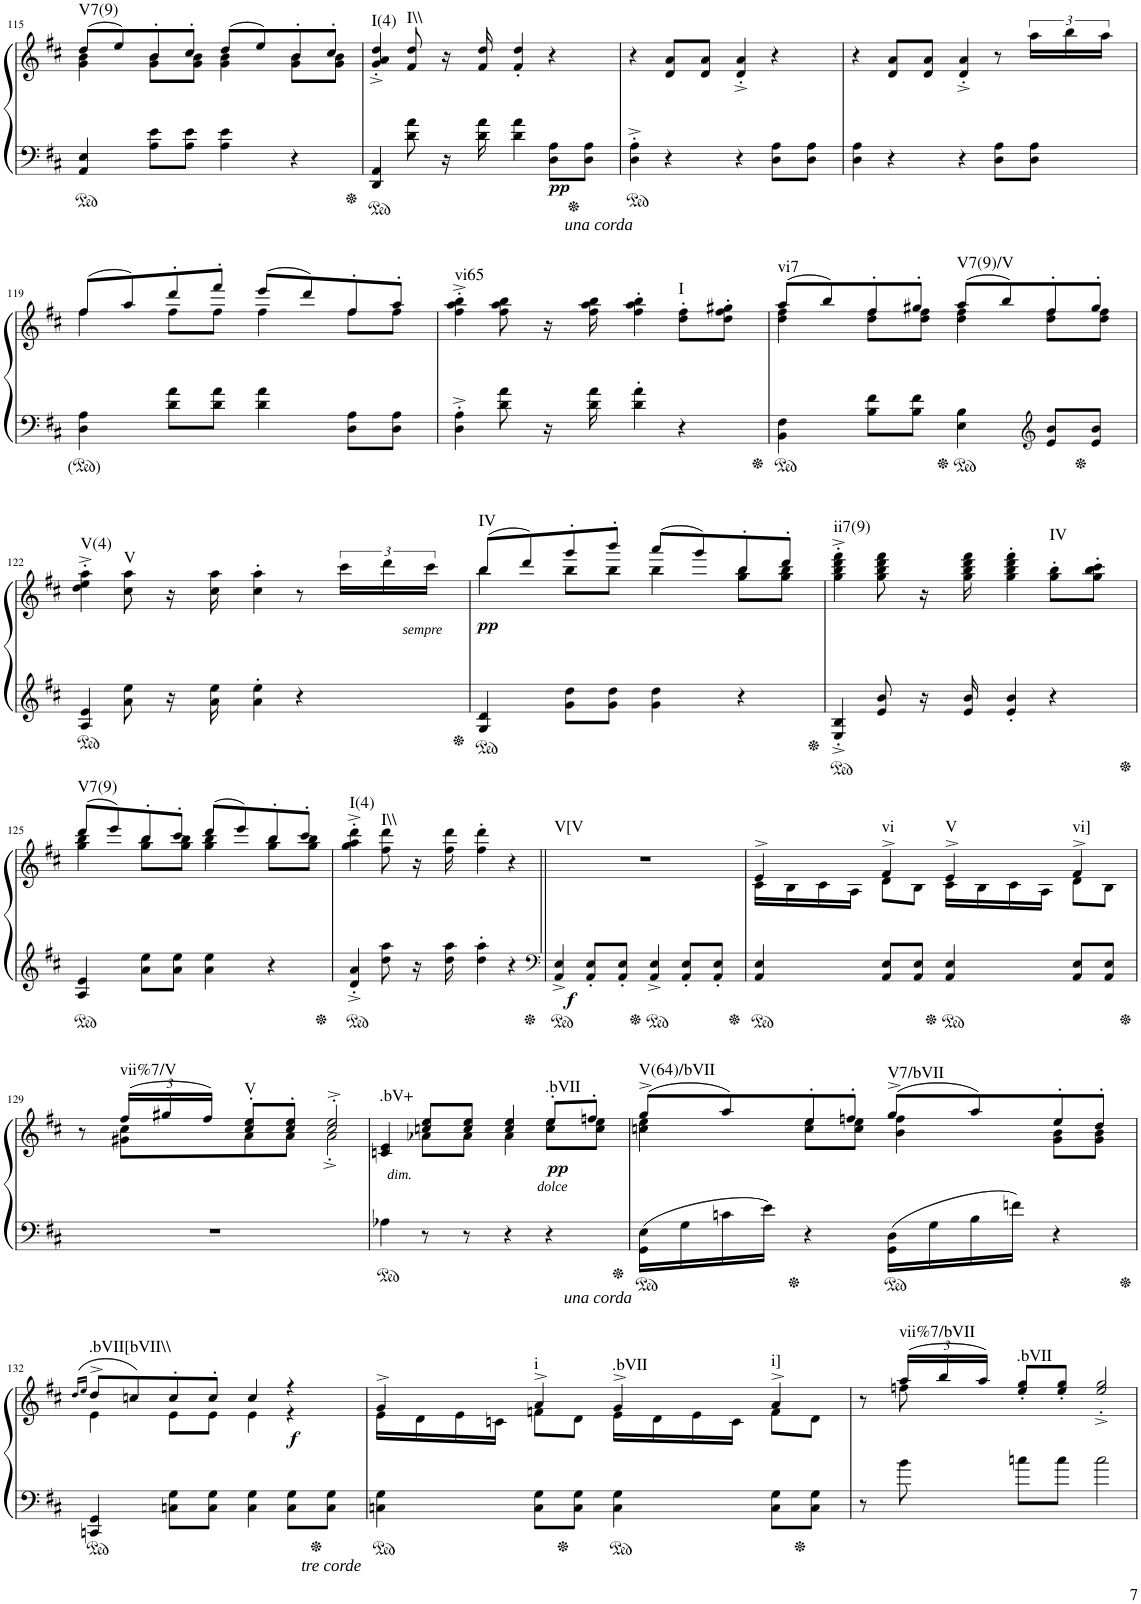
**kern	**kern	**dynam	**harte
*part1	*part1	*part1	*part1
*staff2	*staff1	*staff1/2	*
*I"Piano	*	*	*
*I'Pno	*	*	*
!!LO:PB:g=z
*clefF4	*clefG2	*	*
*k[f#c#]	*k[f#c#]	*	*
*M4/4	*M4/4	*	*
*met(c)	*met(c)	*	*
=115	=115	=115	=115
*	*^	*	*
!	!	!	!	!LO:H:kt=V7(9)
4AA/ 4E/	(8dd/L	4g\ 4b\	.	N
.	8ee/)	.	.	.
8A\ 8e\L	8b'/	8g\ 8b\L	.	.
8A\ 8e\J	8cc#'/J	8g\ 8b\J	.	.
4A\ 4e\	(8dd/L	4g\ 4b\	.	.
.	8ee/)	.	.	.
4r	8b'/	8g\ 8b\L	.	.
.	8cc#'/J	8g\ 8b\J	.	.
=116	=116	=116	=116	=116
!	!	!	!	!LO:H:kt=I(4)
*	*v	*v	*	*
4DD/ 4AA/	4g/'^ 4a/'^ 4dd/'^	.	N
!	!	!	!LO:H:kt=I\\
8d\ 8a\	8f#/ 8dd/	.	N
16r	16r	.	.
16d\ 16a\	16f#/ 16dd/	.	.
4d\ 4a\	4f#/' 4dd/'	.	.
!LO:TX:b:i:t=una corda	!	!	!
!	!	!LO:DY:b=2	!
8D\ 8A\L	4r	pp	.
8D\ 8A\J	.	.	.
=117	=117	=117	=117
4D\'^ 4A\'^	4r	.	.
4r	8d/ 8a/L	.	.
.	8d/ 8a/J	.	.
4r	4d/'^ 4a/'^	.	.
8D\ 8A\L	4r	.	.
8D\ 8A\J	.	.	.
=118	=118	=118	=118
4D\ 4A\	4r	.	.
4r	8d/ 8a/L	.	.
.	8d/ 8a/J	.	.
4r	4d/'^ 4a/'^	.	.
8D\ 8A\L	8r	.	.
8D\ 8A\J	24aa\LL	.	.
.	24bb\	.	.
.	24aa\JJ	.	.
!!LO:LB:g=z
=119	=119	=119	=119
*	*^	*	*
4D\ 4A\	(8ff#/L	4ff#\	.	.
.	8aa/)	.	.	.
8d\ 8a\L	8ddd'/	8ff#\L	.	.
8d\ 8a\J	8fff#'/J	8ff#\J	.	.
4d\ 4a\	(8eee/L	4ff#\	.	.
.	8ddd/)	.	.	.
8D\ 8A\L	8ff#'/	8ff#\L	.	.
8D\ 8A\J	8aa'/J	8ff#\J	.	.
=120	=120	=120	=120	=120
!	!	!	!	!LO:H:kt=vi65
*	*v	*v	*	*
4D\'^ 4A\'^	4ff#\'^ 4aa\'^ 4bb\'^	.	N
8d\ 8a\	8ff#\ 8aa\ 8bb\	.	.
16r	16r	.	.
16d\ 16a\	16ff#\ 16aa\ 16bb\	.	.
4d\' 4a\'	4ff#\' 4aa\' 4bb\'	.	.
!	!	!	!LO:H:kt=I
4r	8dd\' 8ff#\'L	.	N
.	8dd\' 8ff#\' 8gg#X\'J	.	.
=121	=121	=121	=121
*	*^	*	*
!	!	!	!	!LO:H:kt=vi7
4BB\ 4F#\	(8aa/L	4dd\ 4ff#\	.	N
.	8bb/)	.	.	.
8B\ 8f#\L	8ff#'/	8dd\ 8ff#\L	.	.
8B\ 8f#\J	8gg#X'/J	8dd\ 8ff#\J	.	.
!	!	!	!	!LO:H:kt=V7(9)/V
4E\ 4B\	(8aa/L	4dd\ 4ff#\	.	N
.	8bb/)	.	.	.
*clefG2	*	*	*	*
8e/ 8b/L	8ff#'/	8dd\ 8ff#\L	.	.
8e/ 8b/J	8gg#'/J	8dd\ 8ff#\J	.	.
!!LO:LB:g=z
=122	=122	=122	=122	=122
!	!	!	!	!LO:H:kt=V(4)
*	*v	*v	*	*
4A/ 4e/	4dd\'^ 4ee\'^ 4aa\'^	.	N
!	!	!	!LO:H:kt=V
8a\ 8ee\	8cc#\ 8aa\	.	N
16r	16r	.	.
16a\ 16ee\	16cc#\ 16aa\	.	.
4a\' 4ee\'	4cc#\' 4aa\'	.	.
4r	8r	.	.
.	24ccc#\LL	.	.
.	24ddd\	.	.
!	!	!LO:DY:b	!
.	24ccc#\JJ	other-dynamics	.
=123	=123	=123	=123
*	*^	*	*
!	!	!	!LO:DY:b	!LO:H:kt=IV
4G/ 4d/	(8bb/L	4bb\	pp	N
.	8ddd/)	.	.	.
8g\ 8dd\L	8ggg'/	8bb\L	.	.
8g\ 8dd\J	8bbb'/J	8bb\J	.	.
4g\ 4dd\	(8aaa/L	4bb\	.	.
.	8ggg/)	.	.	.
4r	8bb'/	8gg\ 8bb\L	.	.
.	8ddd'/J	8gg\ 8bb\J	.	.
=124	=124	=124	=124	=124
!	!	!	!	!LO:H:kt=ii7(9)
*	*v	*v	*	*
4E/'^ 4B/'^	4gg\'^ 4bb\'^ 4ddd\'^ 4fff#\'^	.	N
8e/ 8b/	8gg\ 8bb\ 8ddd\ 8fff#\	.	.
16r	16r	.	.
16e/ 16b/	16gg\ 16bb\ 16ddd\ 16fff#\	.	.
4e/' 4b/'	4gg\' 4bb\' 4ddd\' 4fff#\'	.	.
!	!	!	!LO:H:kt=IV
4r	8gg\' 8bb\'L	.	N
.	8gg\' 8bb\' 8ccc#\'J	.	.
!!LO:LB:g=z
=125	=125	=125	=125
*	*^	*	*
!	!	!	!	!LO:H:kt=V7(9)
4A/ 4e/	(8ddd/L	4gg\ 4bb\	.	N
.	8eee/)	.	.	.
8a\ 8ee\L	8bb'/	8gg\ 8bb\L	.	.
8a\ 8ee\J	8ccc#'/J	8gg\ 8bb\J	.	.
4a\ 4ee\	(8ddd/L	4gg\ 4bb\	.	.
.	8eee/)	.	.	.
4r	8bb'/	8gg\ 8bb\L	.	.
.	8ccc#'/J	8gg\ 8bb\J	.	.
=126	=126	=126	=126	=126
!	!	!	!	!LO:H:kt=I(4)
*	*v	*v	*	*
4d/'^ 4a/'^	4gg\'^ 4aa\'^ 4ddd\'^	.	N
!	!	!	!LO:H:kt=I\\
8dd\ 8aa\	8ff#\ 8ddd\	.	N
16r	16r	.	.
16dd\ 16aa\	16ff#\ 16ddd\	.	.
4dd\' 4aa\'	4ff#\' 4ddd\'	.	.
4r	4r	.	.
=127||	=127||	=127||	=127||
*clefF4	*	*	*
!	!	!LO:DY:b=2	!LO:H:kt=V[V
4AA/^ 4E/^	1r	f	N
8AA/' 8E/'L	.	.	.
8AA/' 8E/'J	.	.	.
4AA/^ 4E/^	.	.	.
8AA/' 8E/'L	.	.	.
8AA/' 8E/'J	.	.	.
=128	=128	=128	=128
*	*^	*	*
4AA/ 4E/	4e^/	16c#\LL	.	.
.	.	16B\	.	.
.	.	16c#\	.	.
.	.	16A\JJ	.	.
!	!	!	!	!LO:H:kt=vi
8AA/ 8E/L	4f#^/	8d\L	.	N
8AA/ 8E/J	.	8B\J	.	.
!	!	!	!	!LO:H:kt=V
4AA/ 4E/	4e^/	16c#\LL	.	N
.	.	16B\	.	.
.	.	16c#\	.	.
.	.	16A\JJ	.	.
!	!	!	!	!LO:H:kt=vi]
8AA/ 8E/L	4f#^/	8d\L	.	N
8AA/ 8E/J	.	8B\J	.	.
!!LO:LB:g=z	!!
=129	=129	=129	=129	=129
1r	8r	8ryy	.	.
*	*Xbrackettup	*	*	*
!	!	!	!	!LO:H:kt=vii%7/V
.	(24ff#/LL	8g#X\ 8cc#\L	.	N
.	24gg#X/	.	.	.
.	24ff#/JJ)	.	.	.
!	!	!	!	!LO:H:kt=V
.	8cc#/' 8ee/'L	8a\	.	N
.	8cc#/' 8ee/'J	8a\J	.	.
.	2cc#/'^ 2ee/'^	2a'^\	.	.
=130	=130	=130	=130	=130
!	!	!	!LO:DY:b	!LO:H:kt=.bV+
4A-X\	4cn/ 4e/	4ryy	other-dynamics	N
8r	8ccn/ 8ee/L	8a-X\L	.	.
8r	8cc/ 8ee/J	8a-\J	.	.
4r	4cc/ 4ee/	4a-\	.	.
!LO:TX:b:i:t=una corda	!	!	!	!
!	!	!	!LO:DY:b	!
!	!	!	!LO:DY:n=1:b	!LO:H:kt=.bVII
4r	8ee'/L	8cc\ 8ee\L	pp other-dynamics	N
.	8ffn'/J	8cc\ 8ee\J	.	.
=131	=131	=131	=131	=131
!	!	!	!	!LO:H:kt=V(64)/bVII
16GG\ 16E\LL	(8gg^/L	4ccn\ 4ee\	.	N
16G\	.	.	.	.
16cn\	8aa/)	.	.	.
16e\JJ	.	.	.	.
4r	8ee'/	8cc\ 8ee\L	.	.
.	8ffn'/J	8cc\ 8ee\J	.	.
!	!	!	!	!LO:H:kt=V7/bVII
16GG\ 16D\LL	(8gg^/L	4b\ 4ff\	.	N
16G\	.	.	.	.
16B\	8aa/)	.	.	.
16fn\JJ	.	.	.	.
4r	8ee'/	8g\ 8b\L	.	.
.	8dd'/J	8g\ 8b\J	.	.
!!LO:LB:g=z	!!
=132	=132	=132	=132	=132
.	(16qdd/LL	.	.	.
.	16qee/JJ	.	.	.
!	!	!	!	!LO:H:kt=.bVII[bVII\\
4CCn/ 4GG/	8dd^/L	4e\	.	N
.	8ccn/)	.	.	.
8Cn\ 8G\L	8cc'/	8e\L	.	.
8C\ 8G\J	8cc'/J	8e\J	.	.
4C\ 4G\	4cc/	4e\	.	.
!LO:TX:b:i:t=tre corde	!	!	!	!
!	!	!	!LO:DY:b	!
8C\ 8G\L	4r	4r	f	.
8C\ 8G\J	.	.	.	.
=133	=133	=133	=133	=133
4Cn\ 4G\	4g^/	16e\LL	.	.
.	.	16d\	.	.
.	.	16e\	.	.
.	.	16cn\JJ	.	.
!	!	!	!	!LO:H:kt=i
8C\ 8G\L	4a^/	8fn\L	.	N
8C\ 8G\J	.	8d\J	.	.
!	!	!	!	!LO:H:kt=.bVII
4C\ 4G\	4g^/	16e\LL	.	N
.	.	16d\	.	.
.	.	16e\	.	.
.	.	16c\JJ	.	.
!	!	!	!	!LO:H:kt=i]
8C\ 8G\L	4a^/	8f\L	.	N
8C\ 8G\J	.	8d\J	.	.
=134	=134	=134	=134	=134
8r	8r	8ryy	.	.
!	!	!	!	!LO:H:kt=vii%7/bVII
8b\	(24aa/LL	8ffn\	.	N
.	24bb/	.	.	.
.	24aa/JJ)	.	.	.
!	!	!	!	!LO:H:kt=.bVII
8ccn\L	8ee/' 8gg/'L	2.ryy	.	N
8cc\J	8ee/' 8gg/'J	.	.	.
2cc\	2ee/'^ 2gg/'^	.	.	.
*	*v	*v	*	*
=	=	=	=
*-	*-	*-	*-
